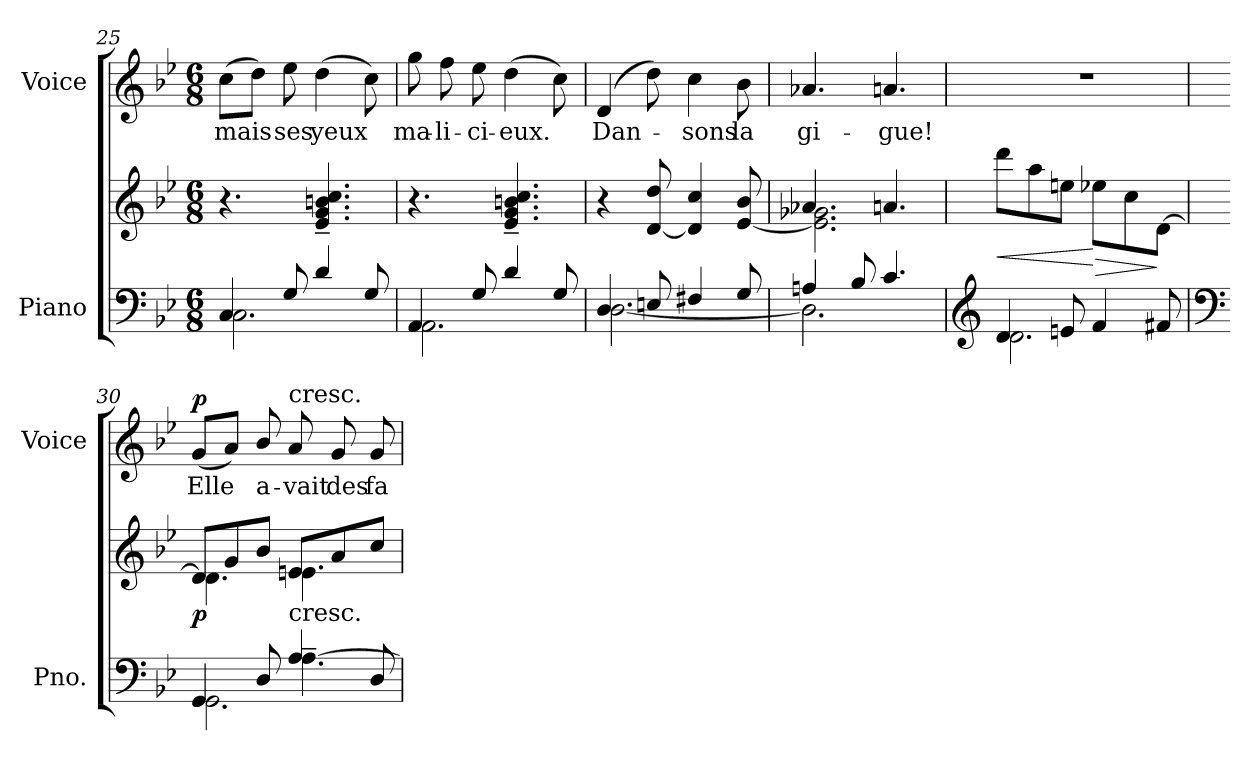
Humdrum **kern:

**kern	**kern	**dynam	**kern	**text	**dynam
*part2	*part2	*part2	*part1	*part1	*part1
*staff3	*staff2	*staff2/3	*staff1	*staff1	*staff1
*I"Piano	*	*	*I"Voice	*	*
*I'Pno.	*	*	*I'Voice	*	*
*clefF4	*clefG2	*	*clefG2	*	*
*k[b-e-]	*k[b-e-]	*	*k[b-e-]	*	*
*B-:	*B-:	*	*B-:	*	*
*M6/8	*M6/8	*	*M6/8	*	*
=25	=25	=25	=25	=25	=25
*^	*	*	*	*	*
!	!	!	!	!	!LO:LY:b:color=#000000	!
4Ci/	2.Ci\	4.r	.	(8cci\L	-mais	.
.	.	.	.	8ddi\J)	.	.
!	!	!	!	!	!LO:LY:b:color=#000000	!
8Gi/	.	.	.	8ee-i\	ses	.
!	!	!	!	!	!LO:LY:b:color=#000000	!
4di/	.	4.e-i/~ 4.gi~ 4.bni~ 4.cci~	.	(4ddi\	yeux	.
8Gi/	.	.	.	8cci\)	.	.
!!LO:PB:g=z
=26	=26	=26	=26	=26	=26	=26
!	!	!	!	!	!LO:LY:b:color=#000000	!
4AAi/	2.AAi\	4.r	.	8ggi\	ma-	.
!	!	!	!	!	!LO:LY:b:color=#000000	!
.	.	.	.	8ffi\	-li-	.
!	!	!	!	!	!LO:LY:b:color=#000000	!
8Gi/	.	.	.	8ee-i\	-ci-	.
!	!	!	!	!	!LO:LY:b:color=#000000	!
4di/	.	4.e-i/~ 4.gi~ 4.bni~ 4.cci~	.	(4ddi\	-eux.	.
8Gi/	.	.	.	8cci\)	.	.
=27	=27	=27	=27	=27	=27	=27
!	!	!	!	!	!LO:LY:b:color=#000000	!
4Di/	[<2.Di\	4r	.	(4di/	Dan-	.
8Eni/	.	[<8di/ 8ddi	.	8ddi\)	.	.
!	!	!	!	!	!LO:LY:b:color=#000000	!
4F#Xi/	.	4di/] 4cci	.	4cci\	-sons	.
!	!	!	!	!	!LO:LY:b:color=#000000	!
8Gi/	.	[<8e-i/ 8b-i	.	8b-i\	la	.
=28	=28	=28	=28	=28	=28	=28
*	*	*^	*	*	*	*
!	!	!	!	!	!	!LO:LY:b:color=#000000	!
4Ani/	2.Di\]	4.a-Xi/	2.e-i\] 2.g-Xi	.	4.a-Xi/	gi-	.
8B-i/	.	.	.	.	.	.	.
!	!	!	!	!	!	!LO:LY:b:color=#000000	!
4.ci/	.	4.ani/	.	.	4.ani/	-gue!	.
*	*	*v	*v	*	*	*	*
=29	=29	=29	=29	=29	=29	=29
*clefG2	*	*	*	*	*	*
!	!	!	!LO:HP:b	!LO:N:vis=1	!	!
4di/	2.di\	8dddi\L	<	2.r	.	.
.	.	8aai\	.	.	.	.
8eni/	.	8eeni\J	.	.	.	.
!	!	!	!LO:HP:n=1:b	!	!	!
4fi/	.	8ee-Xi\L	[ >	.	.	.
.	.	8cci\	.	.	.	.
8f#Xi/	.	[<8di\J	]	.	.	.
*v	*v	*	*	*	*	*
!!LO:LB:g=z
=30	=30	=30	=30	=30	=30
*clefF4	*	*	*	*	*
*^	*^	*	*	*	*
*	*^	*	*	*	*	*	*
!	!	!	!	!	!	!	!LO:LY:b:color=#000000	!
4GGi/	2.GGi\	4.ryy	8di/L]	4.di\	p	(8gi/L	Elle	p
.	.	.	8gi/	.	.	8ai/J)	.	.
!	!	!	!	!	!	!	!LO:LY:b:color=#000000	!
8Di/	.	.	8b-i/J	.	.	8b-i/	a-	.
!	!	!	!	!	!	!LO:TX:a:t=cresc.	!	!
!	!	!	!LO:TX:b:t=cresc.	!	!	!	!	!
!	!	!	!	!	!	!	!LO:LY:b:color=#000000	!
4Ai/	.	[>4.A~i\	8eni/L	4.ei\	.	8ai/	-vait	.
!	!	!	!	!	!	!	!LO:LY:b:color=#000000	!
.	.	.	8ai/	.	.	8gi/	des	.
!	!	!	!	!	!	!	!LO:LY:b:color=#000000	!
8Di/	.	.	8cci/J	.	.	8gi/	fa-	.
*v	*v	*v	*	*	*	*	*	*
*	*v	*v	*	*	*	*
=	=	=	=	=	=
*-	*-	*-	*-	*-	*-
